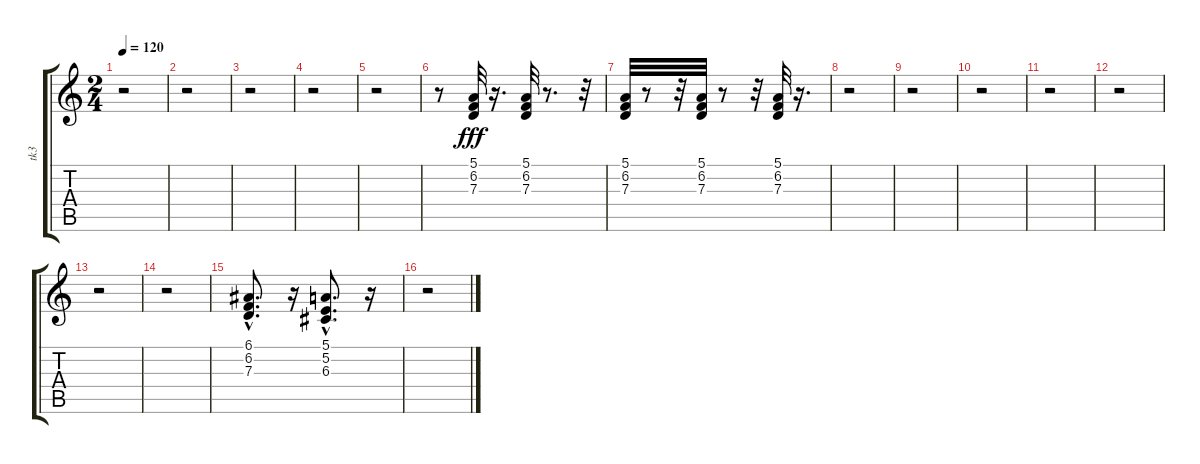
\track ("tk3" "tk3") {instrument honkytonkpiano}
\staff {score tabs}
\tuning (E4 B3 G3 D3 A2 E2) {hide}
\ts (2 4)
\tempo 120
\clef g2
\ks c
r.2{dy fff} |
r.2 |
r.2 |
r.2 |
r.2 |
r.8 (5.1 6.2 7.3).32 r.16{d} (5.1 6.2 7.3).32 r.8{d} r.32 |
(5.1 6.2 7.3).32 r.8 r.32 (5.1 6.2 7.3).32 r.8 r.32 (5.1 6.2 7.3).32 r.16{d} |
r.2 |
r.2 |
r.2 |
r.2 |
r.2 |
r.2 |
r.2 |
(6.1{hac} 6.2{hac} 7.3{hac}).8{d} r.16 (5.1{hac} 5.2{hac} 6.3{hac}).8{d} r.16 |
r.2
